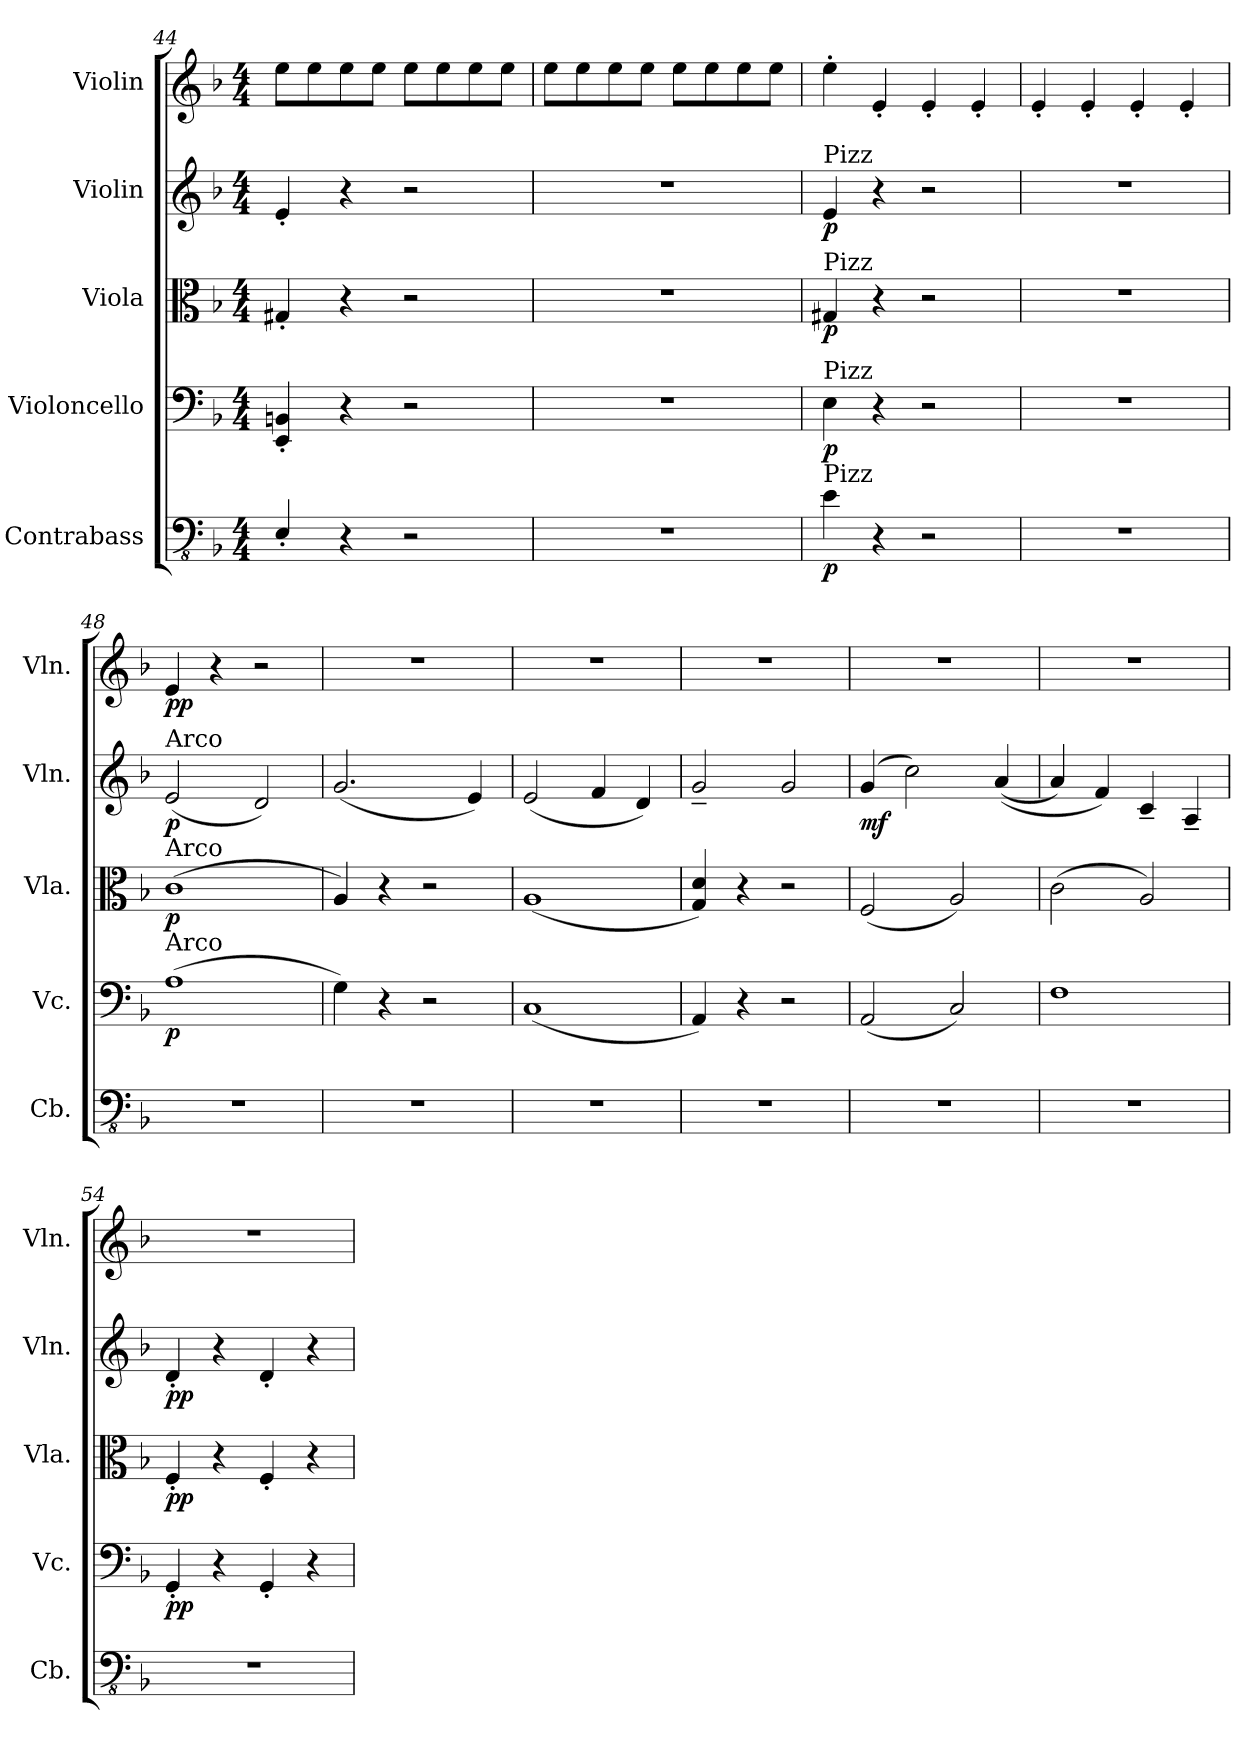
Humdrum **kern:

**kern	**dynam	**kern	**dynam	**kern	**dynam	**kern	**dynam	**kern	**dynam
*part5	*part5	*part4	*part4	*part3	*part3	*part2	*part2	*part1	*part1
*staff5	*staff5	*staff4	*staff4	*staff3	*staff3	*staff2	*staff2	*staff1	*staff1
*I"Contrabass	*	*I"Violoncello	*	*I"Viola	*	*I"Violin	*	*I"Violin	*
*I'Cb.	*	*I'Vc.	*	*I'Vla.	*	*I'Vln.	*	*I'Vln.	*
*clefFv4	*	*clefF4	*	*clefC3	*	*clefG2	*	*clefG2	*
*ITrd7c12	*	*	*	*	*	*	*	*	*
*k[b-]	*	*k[b-]	*	*k[b-]	*	*k[b-]	*	*k[b-]	*
*M4/4	*	*M4/4	*	*M4/4	*	*M4/4	*	*M4/4	*
=44	=44	=44	=44	=44	=44	=44	=44	=44	=44
4EEE'/	.	4EE/' 4BBn/'	.	4G#X'/	.	4e'/	.	8ee\L	.
.	.	.	.	.	.	.	.	8ee\	.
4r	.	4r	.	4r	.	4r	.	8ee\	.
.	.	.	.	.	.	.	.	8ee\J	.
2r	.	2r	.	2r	.	2r	.	8ee\L	.
.	.	.	.	.	.	.	.	8ee\	.
.	.	.	.	.	.	.	.	8ee\	.
.	.	.	.	.	.	.	.	8ee\J	.
!!LO:LB:g=z
=45	=45	=45	=45	=45	=45	=45	=45	=45	=45
1r	.	1r	.	1r	.	1r	.	8ee\L	.
.	.	.	.	.	.	.	.	8ee\	.
.	.	.	.	.	.	.	.	8ee\	.
.	.	.	.	.	.	.	.	8ee\J	.
.	.	.	.	.	.	.	.	8ee\L	.
.	.	.	.	.	.	.	.	8ee\	.
.	.	.	.	.	.	.	.	8ee\	.
.	.	.	.	.	.	.	.	8ee\J	.
=46	=46	=46	=46	=46	=46	=46	=46	=46	=46
!	!	!	!	!	!	!LO:TX:a:t=Pizz	!	!	!
!	!	!	!	!LO:TX:a:t=Pizz	!	!	!	!	!
!	!	!LO:TX:a:t=Pizz	!	!	!	!	!	!	!
!LO:TX:a:t=Pizz	!	!	!	!	!	!	!	!	!
!	!LO:DY:b	!	!LO:DY:b	!	!LO:DY:b	!	!LO:DY:b	!	!
4EE\	p	4E\	p	4G#X/	p	4e/	p	4ee'\	.
4r	.	4r	.	4r	.	4r	.	4e'/	.
2r	.	2r	.	2r	.	2r	.	4e'/	.
.	.	.	.	.	.	.	.	4e'/	.
=47	=47	=47	=47	=47	=47	=47	=47	=47	=47
1r	.	1r	.	1r	.	1r	.	4e'/	.
.	.	.	.	.	.	.	.	4e'/	.
.	.	.	.	.	.	.	.	4e'/	.
.	.	.	.	.	.	.	.	4e'/	.
=48	=48	=48	=48	=48	=48	=48	=48	=48	=48
!	!	!	!	!	!	!LO:TX:a:t=Arco	!	!	!
!	!	!	!	!LO:TX:a:t=Arco	!	!	!	!	!
!	!	!LO:TX:a:t=Arco	!	!	!	!	!	!	!
!	!	!	!LO:DY:b	!	!LO:DY:b	!	!LO:DY:b	!	!LO:DY:b
1r	.	(1A	p	(1c	p	(2e/	p	4e/	pp
.	.	.	.	.	.	.	.	4r	.
.	.	.	.	.	.	2d/)	.	2r	.
=49	=49	=49	=49	=49	=49	=49	=49	=49	=49
1r	.	4G\)	.	4A/)	.	(2.g/	.	1r	.
.	.	4r	.	4r	.	.	.	.	.
.	.	2r	.	2r	.	.	.	.	.
.	.	.	.	.	.	4e/)	.	.	.
=50	=50	=50	=50	=50	=50	=50	=50	=50	=50
1r	.	(1C	.	(1A	.	(2e/	.	1r	.
.	.	.	.	.	.	4f/	.	.	.
.	.	.	.	.	.	4d/)	.	.	.
=51	=51	=51	=51	=51	=51	=51	=51	=51	=51
1r	.	4AA/)	.	4G/ 4d/)	.	2g~/	.	1r	.
.	.	4r	.	4r	.	.	.	.	.
.	.	2r	.	2r	.	2g/	.	.	.
=52	=52	=52	=52	=52	=52	=52	=52	=52	=52
!	!	!	!	!	!	!	!LO:DY:b	!	!
1r	.	(2AA/	.	(2F/	.	(4g/	mf	1r	.
.	.	.	.	.	.	2cc\)	.	.	.
.	.	2C/)	.	2A/)	.	.	.	.	.
.	.	.	.	.	.	((4a/	.	.	.
=53	=53	=53	=53	=53	=53	=53	=53	=53	=53
1r	.	1F	.	(2c\	.	4a/)	.	1r	.
.	.	.	.	.	.	4f/)	.	.	.
.	.	.	.	2A/)	.	4c~/	.	.	.
.	.	.	.	.	.	4A~/	.	.	.
!!LO:PB:g=z
=54	=54	=54	=54	=54	=54	=54	=54	=54	=54
!	!	!	!LO:DY:b	!	!LO:DY:b	!	!LO:DY:b	!	!
1r	.	4GG'/	pp	4F'/	pp	4d'/	pp	1r	.
.	.	4r	.	4r	.	4r	.	.	.
.	.	4GG'/	.	4F'/	.	4d'/	.	.	.
.	.	4r	.	4r	.	4r	.	.	.
=	=	=	=	=	=	=	=	=	=
*-	*-	*-	*-	*-	*-	*-	*-	*-	*-
